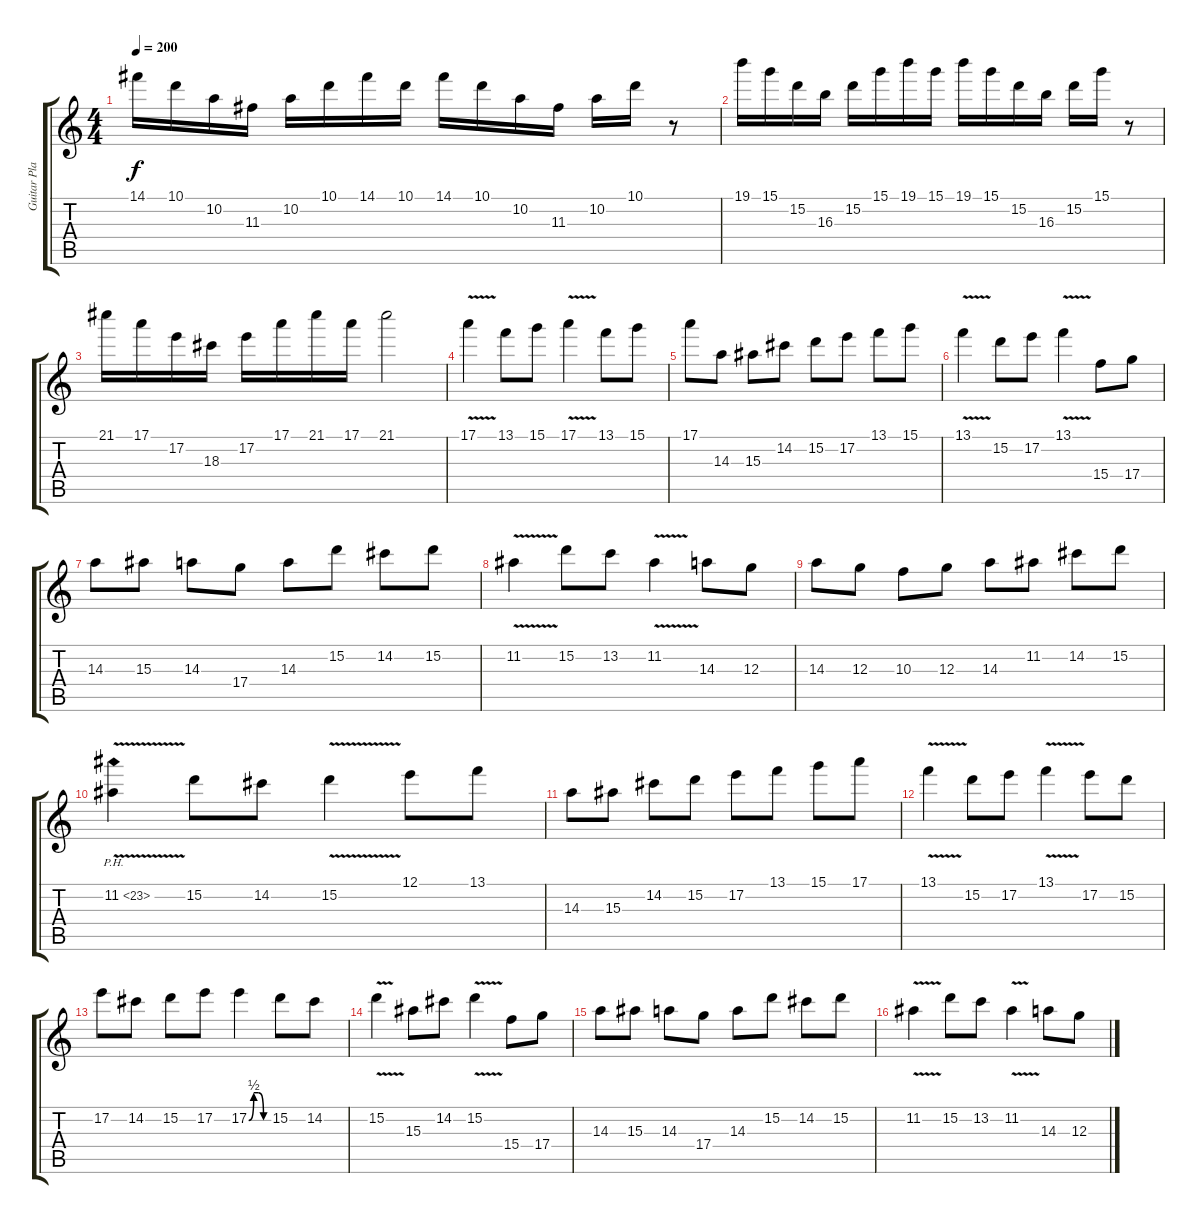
\track ("Guitar Player" "Guitar Pla") {instrument distortionguitar}
\staff {score tabs}
\tuning (E4 B3 G3 D3 A2 E2) {hide}
\ts (4 4)
\tempo 200
\clef g2
\ks c
14.1.16{dy f} 10.1.16 10.2.16 11.3.16 10.2.16 10.1.16 14.1.16 10.1.16 14.1.16 10.1.16 10.2.16 11.3.16 10.2.16 10.1.16 r.8 |
19.1.16 15.1.16 15.2.16 16.3.16 15.2.16 15.1.16 19.1.16 15.1.16 19.1.16 15.1.16 15.2.16 16.3.16 15.2.16 15.1.16 r.8 |
21.1.16 17.1.16 17.2.16 18.3.16 17.2.16 17.1.16 21.1.16 17.1.16 21.1.2 |
17.1{v}.4 13.1.8 15.1.8 17.1{v}.4 13.1.8 15.1.8 |
17.1.8 14.3.8 15.3.8 14.2.8 15.2.8 17.2.8 13.1.8 15.1.8 |
13.1{v}.4 15.2.8 17.2.8 13.1{v}.4 15.4.8 17.4.8 |
14.3.8 15.3.8 14.3.8 17.4.8 14.3.8 15.2.8 14.2.8 15.2.8 |
11.2{v}.4 15.2.8 13.2.8 11.2{v}.4 14.3.8 12.3.8 |
14.3.8 12.3.8 10.3.8 12.3.8 14.3.8 11.2.8 14.2.8 15.2.8 |
11.2{ph 12 v}.4 15.2.8 14.2.8 15.2{v}.4 12.1.8 13.1.8 |
14.3.8 15.3.8 14.2.8 15.2.8 17.2.8 13.1.8 15.1.8 17.1.8 |
13.1{v}.4 15.2.8 17.2.8 13.1{v}.4 17.2.8 15.2.8 |
17.2.8 14.2.8 15.2.8 17.2.8 17.2{be (custom 0 0 15 2 30 2 45 0 60 0)}.4 15.2.8 14.2.8 |
15.2{v}.4 15.3.8 14.2.8 15.2{v}.4 15.4.8 17.4.8 |
14.3.8 15.3.8 14.3.8 17.4.8 14.3.8 15.2.8 14.2.8 15.2.8 |
11.2{v}.4 15.2.8 13.2.8 11.2{v}.4 14.3.8 12.3.8
